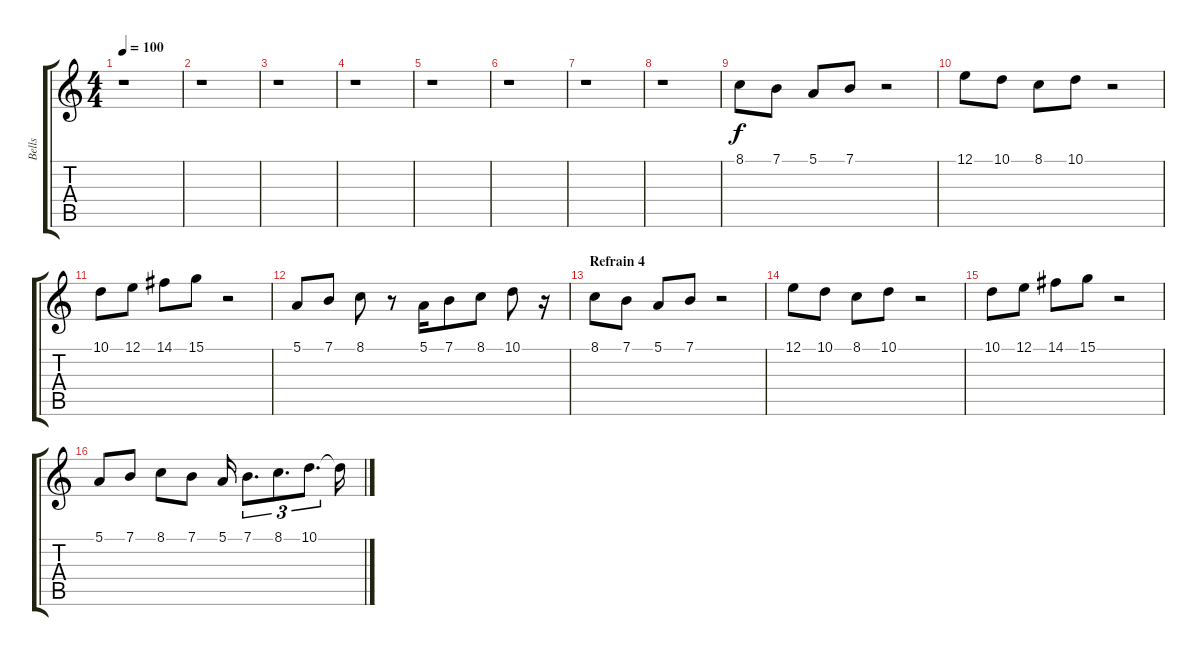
\track ("Bells" "Bells") {instrument marimba}
\staff {score tabs}
\tuning (E4 B3 G3 D3 A2 E2) {hide}
\ts (4 4)
\tempo 100
\clef g2
\ks c
r.1{dy f} |
r.1 |
r.1 |
r.1 |
r.1 |
r.1 |
r.1 |
r.1 |
8.1.8 7.1.8 5.1.8 7.1.8 r.2 |
12.1.8 10.1.8 8.1.8 10.1.8 r.2 |
10.1.8 12.1.8 14.1.8 15.1.8 r.2 |
5.1.8 7.1.8 8.1.8 r.8 5.1.16 7.1.8 8.1.8 10.1.8 r.16 |
\section ("" "Refrain 4")
8.1.8 7.1.8 5.1.8 7.1.8 r.2 |
12.1.8 10.1.8 8.1.8 10.1.8 r.2 |
10.1.8 12.1.8 14.1.8 15.1.8 r.2 |
5.1.8 7.1.8 8.1.8 7.1.8 5.1.16 7.1.8{d tu (3 2)} 8.1.8{d tu (3 2)} 10.1.8{d tu (3 2)} 10.1{t}.16
